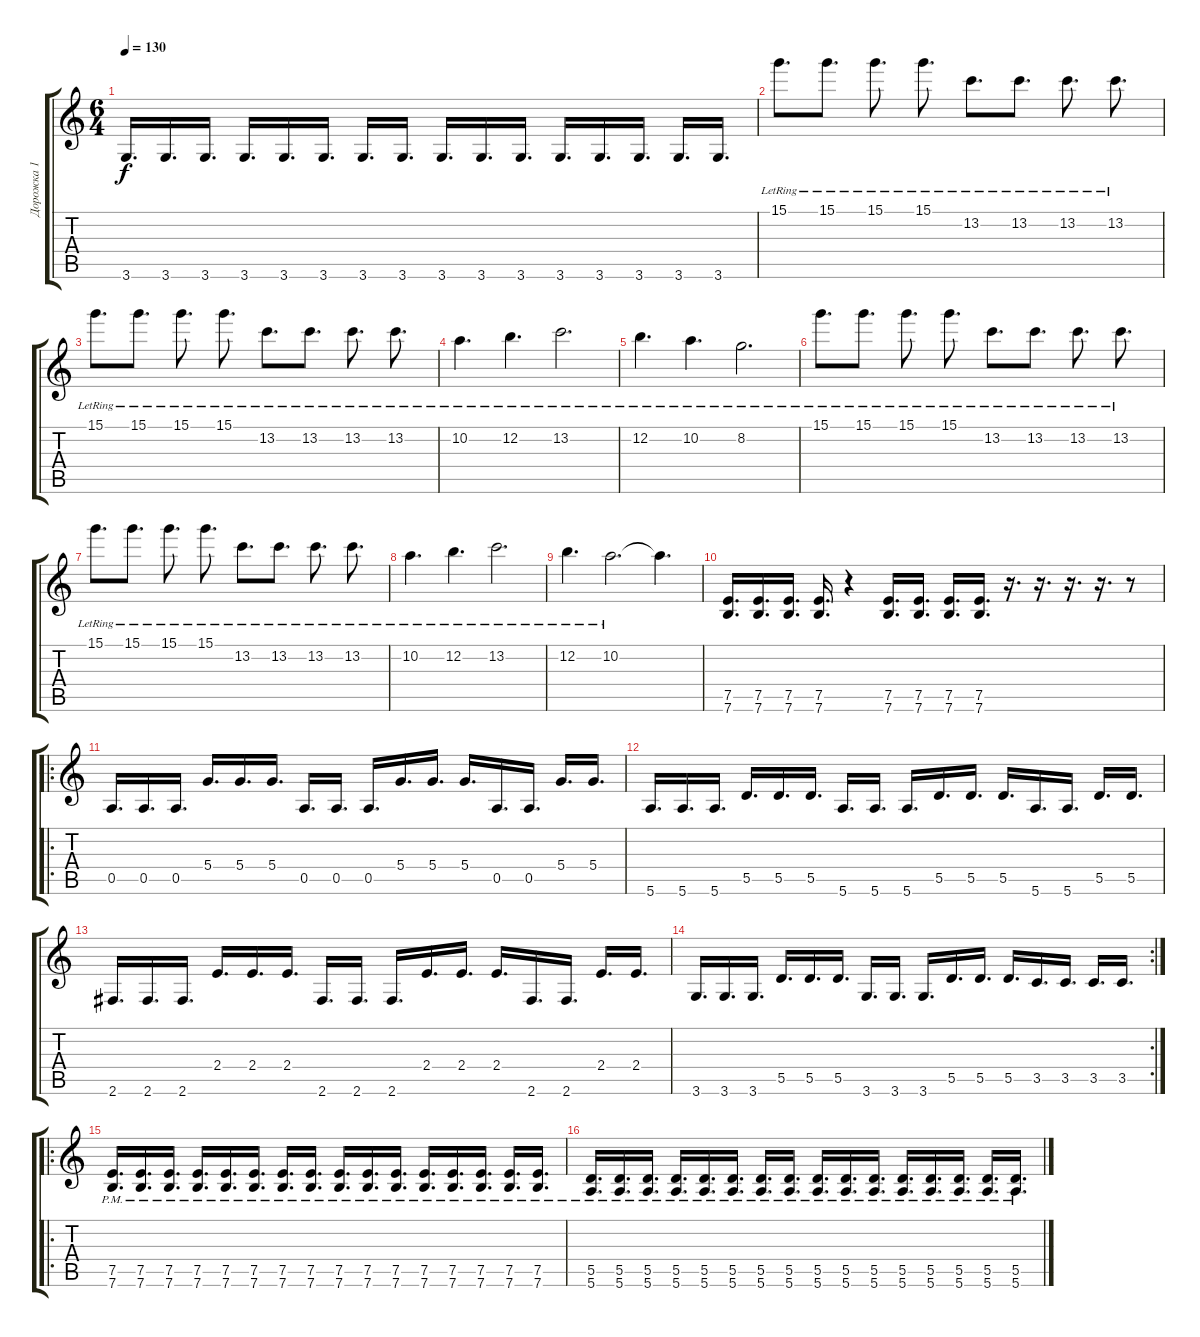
\track ("Дорожка 1" "Дорожка 1") {instrument overdrivenguitar}
\staff {score tabs}
\tuning (E4 B3 G3 D3 A2 E2) {hide}
\ts (6 4)
\tempo 130
\clef g2
\ks c
3.6.16{d dy f} 3.6.16{d} 3.6.16{d} 3.6.16{d} 3.6.16{d} 3.6.16{d} 3.6.16{d} 3.6.16{d} 3.6.16{d} 3.6.16{d} 3.6.16{d} 3.6.16{d} 3.6.16{d} 3.6.16{d} 3.6.16{d} 3.6.16{d} |
15.1{lr}.8{d} 15.1{lr}.8{d} 15.1{lr}.8{d} 15.1{lr}.8{d} 13.2{lr}.8{d} 13.2{lr}.8{d} 13.2{lr}.8{d} 13.2{lr}.8{d} |
15.1{lr}.8{d} 15.1{lr}.8{d} 15.1{lr}.8{d} 15.1{lr}.8{d} 13.2{lr}.8{d} 13.2{lr}.8{d} 13.2{lr}.8{d} 13.2{lr}.8{d} |
10.2{lr}.4{d} 12.2{lr}.4{d} 13.2{lr}.2{d} |
12.2{lr}.4{d} 10.2{lr}.4{d} 8.2{lr}.2{d} |
15.1{lr}.8{d} 15.1{lr}.8{d} 15.1{lr}.8{d} 15.1{lr}.8{d} 13.2{lr}.8{d} 13.2{lr}.8{d} 13.2{lr}.8{d} 13.2{lr}.8{d} |
15.1{lr}.8{d} 15.1{lr}.8{d} 15.1{lr}.8{d} 15.1{lr}.8{d} 13.2{lr}.8{d} 13.2{lr}.8{d} 13.2{lr}.8{d} 13.2{lr}.8{d} |
10.2{lr}.4{d} 12.2{lr}.4{d} 13.2{lr}.2{d} |
12.2{lr}.4{d} 10.2{lr}.2{d} 10.2{t}.4{d} |
(7.5 7.6).16{d} (7.5 7.6).16{d} (7.5 7.6).16{d} (7.5 7.6).16{d} r.4 (7.5 7.6).16{d} (7.5 7.6).16{d} (7.5 7.6).16{d} (7.5 7.6).16{d} r.16{d} r.16{d} r.16{d} r.16{d} r.8 |
\ro
0.5.16{d volume 6 instrument distortionguitar} 0.5.16{d} 0.5.16{d} 5.4.16{d} 5.4.16{d} 5.4.16{d} 0.5.16{d} 0.5.16{d} 0.5.16{d} 5.4.16{d} 5.4.16{d} 5.4.16{d} 0.5.16{d} 0.5.16{d} 5.4.16{d} 5.4.16{d} |
5.6.16{d} 5.6.16{d} 5.6.16{d} 5.5.16{d} 5.5.16{d} 5.5.16{d} 5.6.16{d} 5.6.16{d} 5.6.16{d} 5.5.16{d} 5.5.16{d} 5.5.16{d} 5.6.16{d} 5.6.16{d} 5.5.16{d} 5.5.16{d} |
2.6.16{d} 2.6.16{d} 2.6.16{d} 2.4.16{d} 2.4.16{d} 2.4.16{d} 2.6.16{d} 2.6.16{d} 2.6.16{d} 2.4.16{d} 2.4.16{d} 2.4.16{d} 2.6.16{d} 2.6.16{d} 2.4.16{d} 2.4.16{d} |
\rc 2
3.6.16{d} 3.6.16{d} 3.6.16{d} 5.5.16{d} 5.5.16{d} 5.5.16{d} 3.6.16{d} 3.6.16{d} 3.6.16{d} 5.5.16{d} 5.5.16{d} 5.5.16{d} 3.5.16{d} 3.5.16{d} 3.5.16{d} 3.5.16{d} |
\ro
(7.5{pm} 7.6{pm}).16{d instrument distortionguitar} (7.5{pm} 7.6{pm}).16{d} (7.5{pm} 7.6{pm}).16{d} (7.5{pm} 7.6{pm}).16{d} (7.5{pm} 7.6{pm}).16{d} (7.5{pm} 7.6{pm}).16{d} (7.5{pm} 7.6{pm}).16{d} (7.5{pm} 7.6{pm}).16{d} (7.5{pm} 7.6{pm}).16{d} (7.5{pm} 7.6{pm}).16{d} (7.5{pm} 7.6{pm}).16{d} (7.5{pm} 7.6{pm}).16{d} (7.5{pm} 7.6{pm}).16{d} (7.5{pm} 7.6{pm}).16{d} (7.5{pm} 7.6{pm}).16{d} (7.5{pm} 7.6{pm}).16{d} |
(5.5{pm} 5.6{pm}).16{d} (5.5{pm} 5.6{pm}).16{d} (5.5{pm} 5.6{pm}).16{d} (5.5{pm} 5.6{pm}).16{d} (5.5{pm} 5.6{pm}).16{d} (5.5{pm} 5.6{pm}).16{d} (5.5{pm} 5.6{pm}).16{d} (5.5{pm} 5.6{pm}).16{d} (5.5{pm} 5.6{pm}).16{d} (5.5{pm} 5.6{pm}).16{d} (5.5{pm} 5.6{pm}).16{d} (5.5{pm} 5.6{pm}).16{d} (5.5{pm} 5.6{pm}).16{d} (5.5{pm} 5.6{pm}).16{d} (5.5{pm} 5.6{pm}).16{d} (5.5{pm} 5.6{pm}).16{d}
